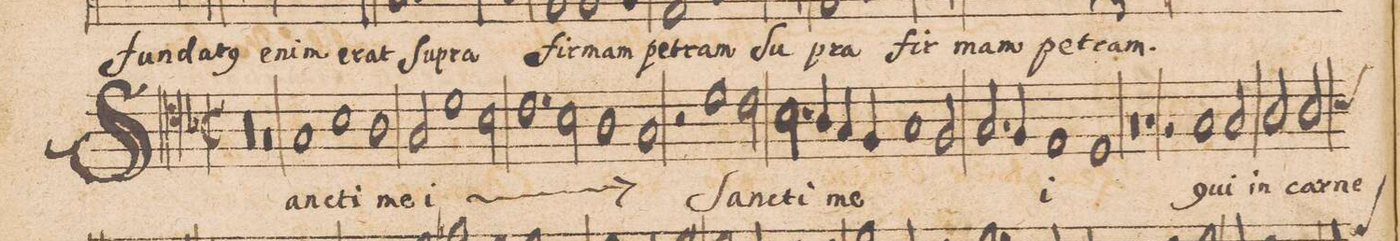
**kern	**text
*I"ALTVS.	*
*clefC4	*
*k[b-]	*
*met(C|)	*
*M2/1	*
00r	.
=2-	=2-
=3-	=3-
0r	.
=4-	=4-
1G	San-
1B-	-cti
=5-	=5-
1A	me-
2G/	-i
*	*ij
1d\	San-
=6-	=6-
*2\right	*
2B-\	-cti
1.c	me-
=7-	=7-
2B-\	.
1A	.
=8-	=8-
1G	-i
*	*Xij
2r	.
1d\	San-
=9-	=9-
2c\	-cti
2.B-\	me-
4A/	.
=10-	=10-
4G/	.
4F/	.
1G	.
2F/	.
=11-	=11-
2.G/	.
4F/	.
1E	.
=12-	=12-
1D	-i
0r	.
=13-	=13-
1r	.
=14-	=14-
2r	.
1G	qui
2G/	in
=15-	=15-
2A/	car-
2A/	-ne
*custos:B	*
*-	*-
